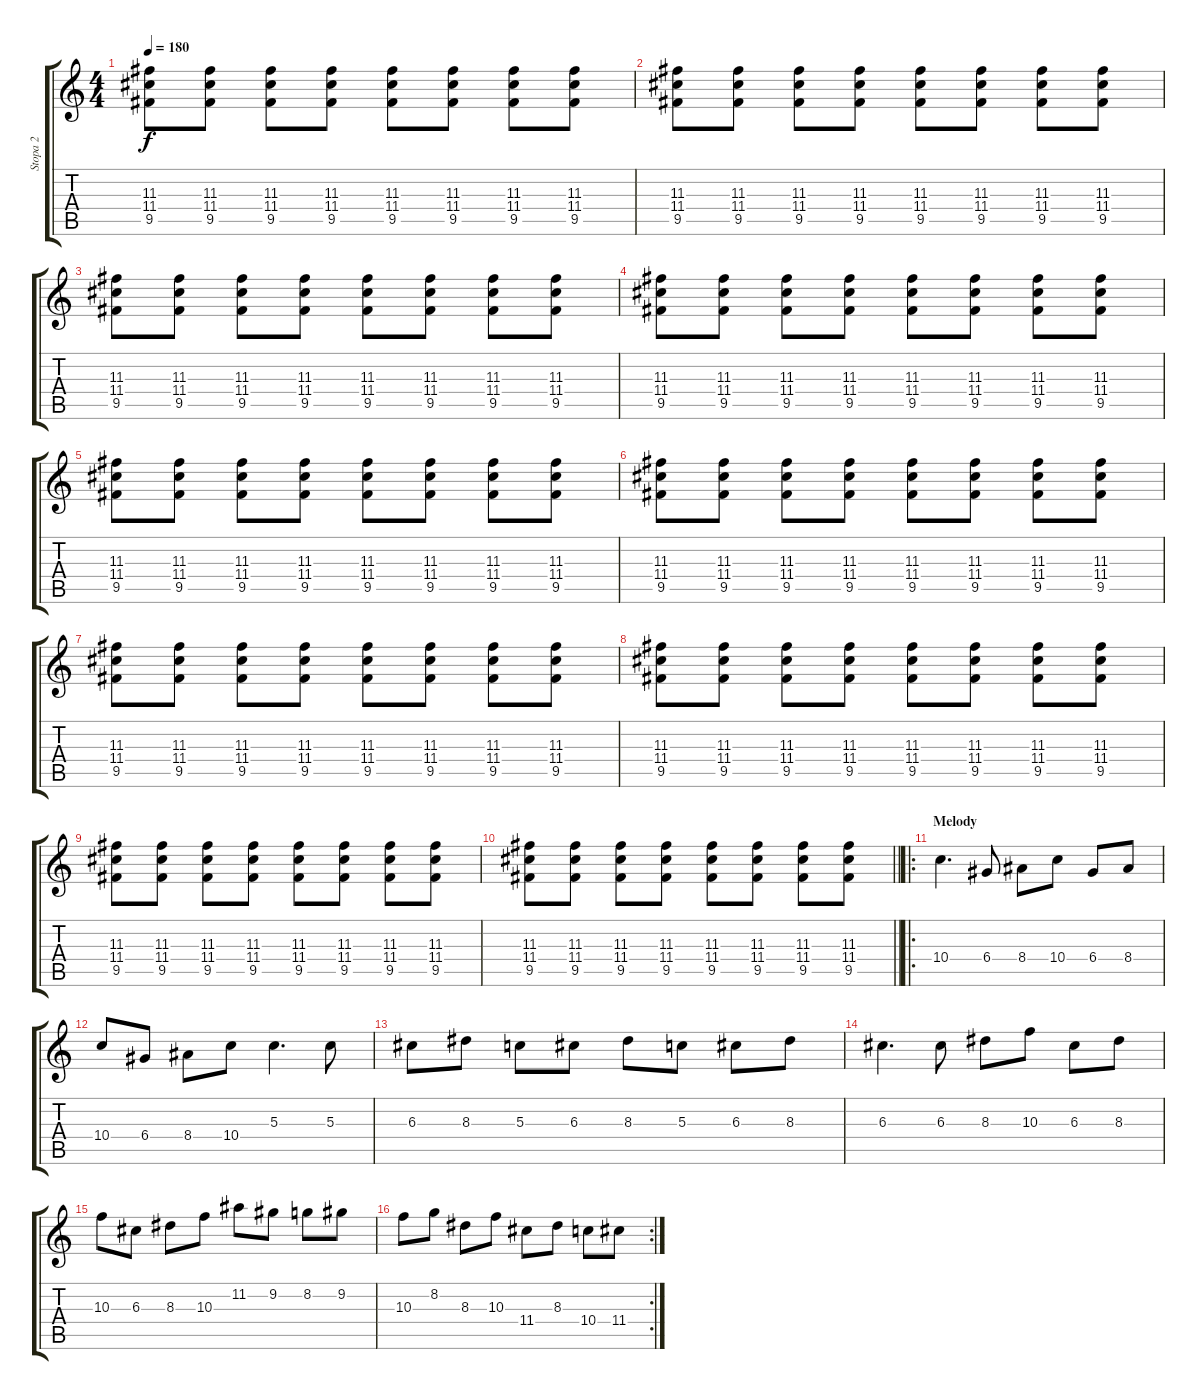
\track ("Stopa 2" "Stopa 2") {instrument overdrivenguitar}
\staff {score tabs}
\tuning (E4 B3 G3 D3 A2 E2) {hide}
\ts (4 4)
\tempo 180
\clef g2
\ks c
(11.3 11.4 9.5).8{dy f} (11.3 11.4 9.5).8 (11.3 11.4 9.5).8 (11.3 11.4 9.5).8 (11.3 11.4 9.5).8 (11.3 11.4 9.5).8 (11.3 11.4 9.5).8 (11.3 11.4 9.5).8 |
(11.3 11.4 9.5).8 (11.3 11.4 9.5).8 (11.3 11.4 9.5).8 (11.3 11.4 9.5).8 (11.3 11.4 9.5).8 (11.3 11.4 9.5).8 (11.3 11.4 9.5).8 (11.3 11.4 9.5).8 |
(11.3 11.4 9.5).8 (11.3 11.4 9.5).8 (11.3 11.4 9.5).8 (11.3 11.4 9.5).8 (11.3 11.4 9.5).8 (11.3 11.4 9.5).8 (11.3 11.4 9.5).8 (11.3 11.4 9.5).8 |
(11.3 11.4 9.5).8 (11.3 11.4 9.5).8 (11.3 11.4 9.5).8 (11.3 11.4 9.5).8 (11.3 11.4 9.5).8 (11.3 11.4 9.5).8 (11.3 11.4 9.5).8 (11.3 11.4 9.5).8 |
(11.3 11.4 9.5).8 (11.3 11.4 9.5).8 (11.3 11.4 9.5).8 (11.3 11.4 9.5).8 (11.3 11.4 9.5).8 (11.3 11.4 9.5).8 (11.3 11.4 9.5).8 (11.3 11.4 9.5).8 |
(11.3 11.4 9.5).8 (11.3 11.4 9.5).8 (11.3 11.4 9.5).8 (11.3 11.4 9.5).8 (11.3 11.4 9.5).8 (11.3 11.4 9.5).8 (11.3 11.4 9.5).8 (11.3 11.4 9.5).8 |
(11.3 11.4 9.5).8 (11.3 11.4 9.5).8 (11.3 11.4 9.5).8 (11.3 11.4 9.5).8 (11.3 11.4 9.5).8 (11.3 11.4 9.5).8 (11.3 11.4 9.5).8 (11.3 11.4 9.5).8 |
(11.3 11.4 9.5).8 (11.3 11.4 9.5).8 (11.3 11.4 9.5).8 (11.3 11.4 9.5).8 (11.3 11.4 9.5).8 (11.3 11.4 9.5).8 (11.3 11.4 9.5).8 (11.3 11.4 9.5).8 |
(11.3 11.4 9.5).8 (11.3 11.4 9.5).8 (11.3 11.4 9.5).8 (11.3 11.4 9.5).8 (11.3 11.4 9.5).8 (11.3 11.4 9.5).8 (11.3 11.4 9.5).8 (11.3 11.4 9.5).8 |
\barLineRight lightlight
(11.3 11.4 9.5).8 (11.3 11.4 9.5).8 (11.3 11.4 9.5).8 (11.3 11.4 9.5).8 (11.3 11.4 9.5).8 (11.3 11.4 9.5).8 (11.3 11.4 9.5).8 (11.3 11.4 9.5).8 |
\ro
\section ("" "Melody")
10.4.4{d} 6.4.8 8.4.8 10.4.8 6.4.8 8.4.8 |
10.4.8 6.4.8 8.4.8 10.4.8 5.3.4{d} 5.3.8 |
6.3.8 8.3.8 5.3.8 6.3.8 8.3.8 5.3.8 6.3.8 8.3.8 |
6.3.4{d} 6.3.8 8.3.8 10.3.8 6.3.8 8.3.8 |
10.3.8 6.3.8 8.3.8 10.3.8 11.2.8 9.2.8 8.2.8 9.2.8 |
\rc 2
10.3.8 8.2.8 8.3.8 10.3.8 11.4.8 8.3.8 10.4.8 11.4.8
